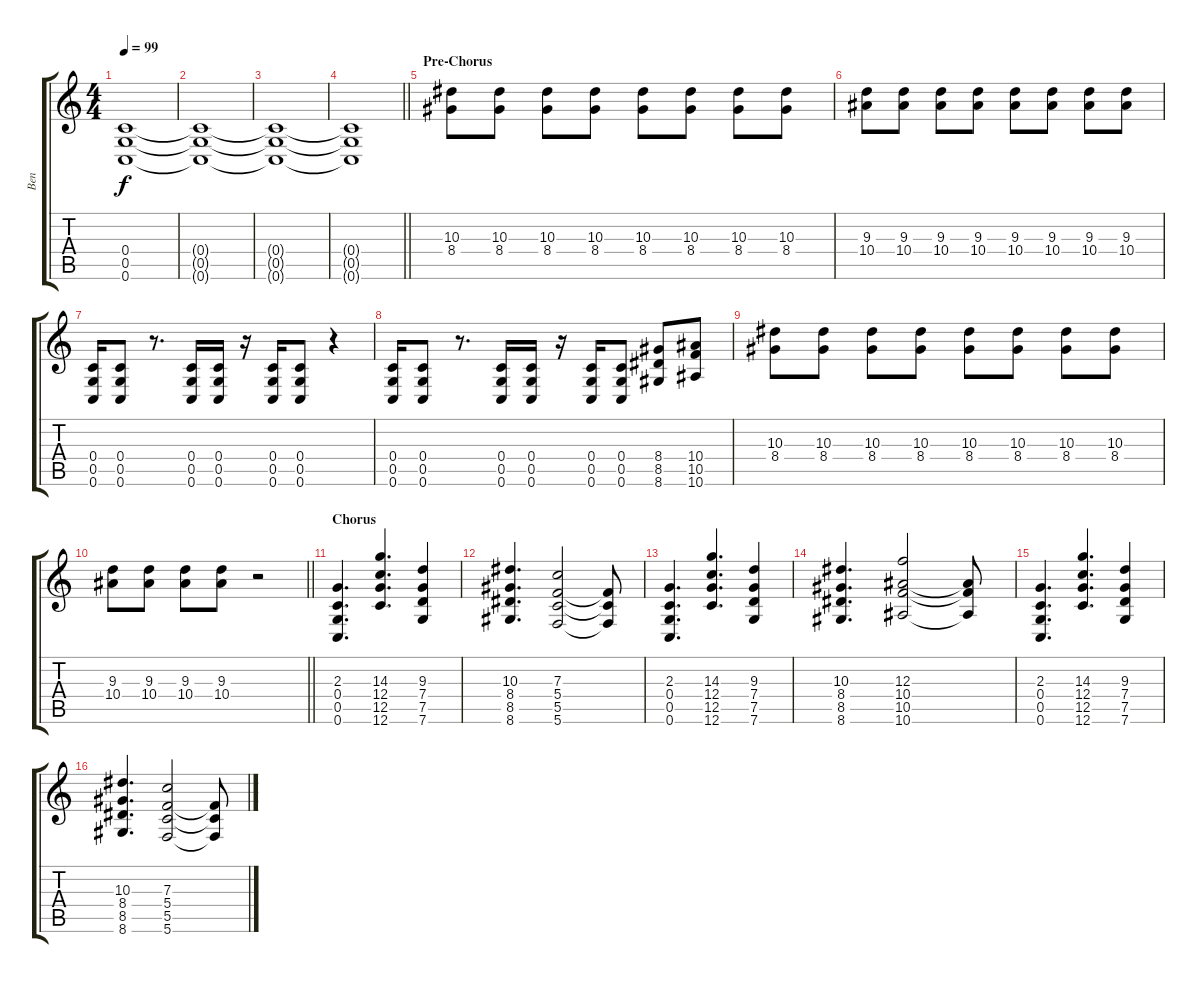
\track ("Ben" "Ben") {instrument distortionguitar}
\staff {score tabs}
\tuning (D4 A3 F3 C3 G2 C2) {hide}
\ts (4 4)
\tempo 99
\clef g2
\ks c
(0.4 0.5 0.6).1{dy f} |
(0.4{t} 0.5{t} 0.6{t}).1 |
(0.4{t} 0.5{t} 0.6{t}).1 |
\barLineRight lightlight
(0.4{t} 0.5{t} 0.6{t}).1 |
\section ("" "Pre-Chorus")
(10.3 8.4).8 (10.3 8.4).8 (10.3 8.4).8 (10.3 8.4).8 (10.3 8.4).8 (10.3 8.4).8 (10.3 8.4).8 (10.3 8.4).8 |
(9.3 10.4).8 (9.3 10.4).8 (9.3 10.4).8 (9.3 10.4).8 (9.3 10.4).8 (9.3 10.4).8 (9.3 10.4).8 (9.3 10.4).8 |
(0.4 0.5 0.6).16 (0.4 0.5 0.6).8 r.8{d} (0.4 0.5 0.6).16 (0.4 0.5 0.6).16 r.16 (0.4 0.5 0.6).16 (0.4 0.5 0.6).8 r.4 |
(0.4 0.5 0.6).16 (0.4 0.5 0.6).8 r.8{d} (0.4 0.5 0.6).16 (0.4 0.5 0.6).16 r.16 (0.4 0.5 0.6).16 (0.4 0.5 0.6).8 (8.4 8.5 8.6).8 (10.4 10.5 10.6).8 |
(10.3 8.4).8 (10.3 8.4).8 (10.3 8.4).8 (10.3 8.4).8 (10.3 8.4).8 (10.3 8.4).8 (10.3 8.4).8 (10.3 8.4).8 |
\barLineRight lightlight
(9.3 10.4).8 (9.3 10.4).8 (9.3 10.4).8 (9.3 10.4).8 r.2 |
\section ("" "Chorus")
(2.3 0.4 0.5 0.6).4{d} (14.3 12.4 12.5 12.6).4{d} (9.3 7.4 7.5 7.6).4 |
(10.3 8.4 8.5 8.6).4{d} (7.3 5.4 5.5 5.6).2 (5.4{t} 5.5{t} 5.6{t}).8 |
(2.3 0.4 0.5 0.6).4{d} (14.3 12.4 12.5 12.6).4{d} (9.3 7.4 7.5 7.6).4 |
(10.3 8.4 8.5 8.6).4{d} (12.3 10.4 10.5 10.6).2 (10.4{t} 10.5{t} 10.6{t}).8 |
(2.3 0.4 0.5 0.6).4{d} (14.3 12.4 12.5 12.6).4{d} (9.3 7.4 7.5 7.6).4 |
(10.3 8.4 8.5 8.6).4{d} (7.3 5.4 5.5 5.6).2 (5.4{t} 5.5{t} 5.6{t}).8
